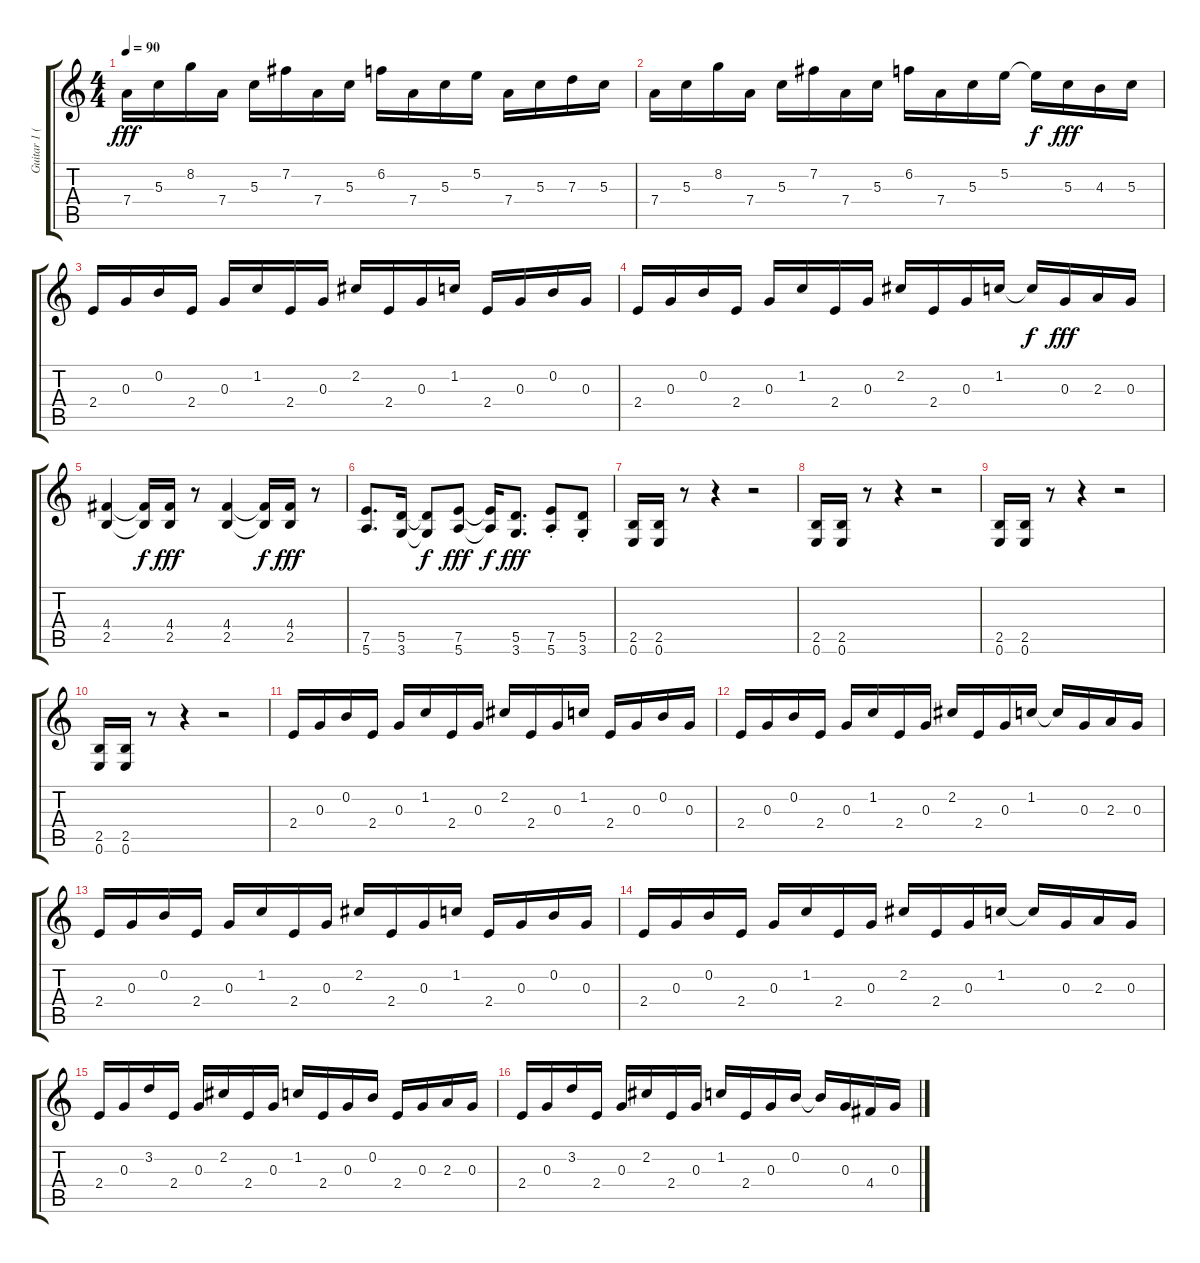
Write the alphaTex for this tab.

\track ("Guitar 1 (Rhythm 1)" "Guitar 1 (") {instrument distortionguitar}
\staff {score tabs}
\tuning (E4 B3 G3 D3 A2 E2) {hide}
\ts (4 4)
\tempo 90
\clef g2
\ks c
7.4.16{dy fff} 5.3.16 8.2.16 7.4.16 5.3.16 7.2.16 7.4.16 5.3.16 6.2.16 7.4.16 5.3.16 5.2.16 7.4.16 5.3.16 7.3.16 5.3.16 |
7.4.16 5.3.16 8.2.16 7.4.16 5.3.16 7.2.16 7.4.16 5.3.16 6.2.16 7.4.16 5.3.16 5.2.16 5.2{t}.16{dy f} 5.3.16{dy fff} 4.3.16 5.3.16 |
2.4.16 0.3.16 0.2.16 2.4.16 0.3.16 1.2.16 2.4.16 0.3.16 2.2.16 2.4.16 0.3.16 1.2.16 2.4.16 0.3.16 0.2.16 0.3.16 |
2.4.16 0.3.16 0.2.16 2.4.16 0.3.16 1.2.16 2.4.16 0.3.16 2.2.16 2.4.16 0.3.16 1.2.16 1.2{t}.16{dy f} 0.3.16{dy fff} 2.3.16 0.3.16 |
(4.4 2.5).4 (4.4{t} 2.5{t}).16{dy f} (4.4 2.5).16{dy fff} r.8 (4.4 2.5).4 (4.4{t} 2.5{t}).16{dy f} (4.4 2.5).16{dy fff} r.8 |
(7.5 5.6).8{d} (5.5 3.6).16 (5.5{t} 3.6{t}).8{dy f} (7.5 5.6).8{dy fff} (7.5{t} 5.6{t}).16{dy f} (5.5 3.6).8{d dy fff} (7.5{st} 5.6{st}).8 (5.5{st} 3.6{st}).8 |
(2.5 0.6).16 (2.5 0.6).16 r.8 r.4 r.2 |
(2.5 0.6).16 (2.5 0.6).16 r.8 r.4 r.2 |
(2.5 0.6).16 (2.5 0.6).16 r.8 r.4 r.2 |
(2.5 0.6).16 (2.5 0.6).16 r.8 r.4 r.2 |
2.4.16 0.3.16 0.2.16 2.4.16 0.3.16 1.2.16 2.4.16 0.3.16 2.2.16 2.4.16 0.3.16 1.2.16 2.4.16 0.3.16 0.2.16 0.3.16 |
2.4.16 0.3.16 0.2.16 2.4.16 0.3.16 1.2.16 2.4.16 0.3.16 2.2.16 2.4.16 0.3.16 1.2.16 1.2{t}.16 0.3.16 2.3.16 0.3.16 |
2.4.16 0.3.16 0.2.16 2.4.16 0.3.16 1.2.16 2.4.16 0.3.16 2.2.16 2.4.16 0.3.16 1.2.16 2.4.16 0.3.16 0.2.16 0.3.16 |
2.4.16 0.3.16 0.2.16 2.4.16 0.3.16 1.2.16 2.4.16 0.3.16 2.2.16 2.4.16 0.3.16 1.2.16 1.2{t}.16 0.3.16 2.3.16 0.3.16 |
2.4.16 0.3.16 3.2.16 2.4.16 0.3.16 2.2.16 2.4.16 0.3.16 1.2.16 2.4.16 0.3.16 0.2.16 2.4.16 0.3.16 2.3.16 0.3.16 |
2.4.16 0.3.16 3.2.16 2.4.16 0.3.16 2.2.16 2.4.16 0.3.16 1.2.16 2.4.16 0.3.16 0.2.16 0.2{t}.16 0.3.16 4.4.16 0.3.16
